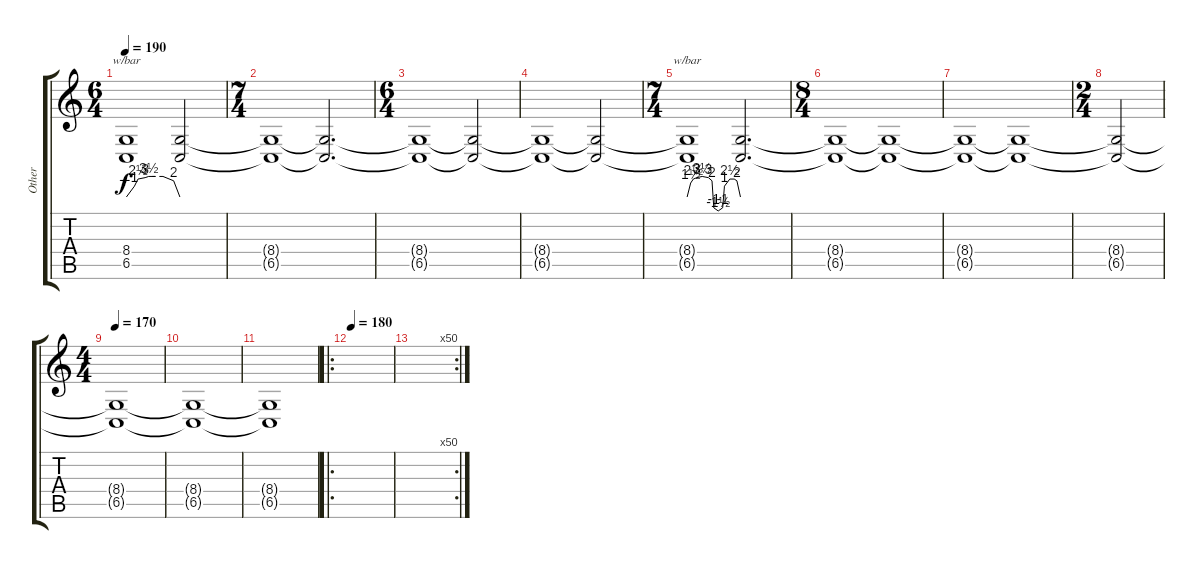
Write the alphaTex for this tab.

\track ("Other" "Other") {instrument helicopter}
\staff {score tabs}
\tuning (Db4 Ab3 E3 B2 Gb2 Db2) {hide}
\ts (6 4)
\tempo 190
\clef g2
\ks c
(8.4{t} 6.5{t}).1{tbe (custom default 0 0 9 4 13 10 21 12 25 14 32 14 41 14 53 8 60 0) dy f} (8.4{t} 6.5{t}).2 |
\ts (7 4)
(8.4{t} 6.5{t}).1 (8.4{t} 6.5{t}).2{d} |
\ts (6 4)
(8.4{t} 6.5{t}).1 (8.4{t} 6.5{t}).2 |
(8.4{t} 6.5{t}).1 (8.4{t} 6.5{t}).2 |
\ts (7 4)
(8.4{t} 6.5{t}).1{tbe (custom default 0 0 4 6 7 10 11 12 17 14 24 12 28 8 30 -4 35 -6 40 -4 42 4 48 10 53 10 56 8 60 0)} (8.4{t} 6.5{t}).2{d} |
\ts (8 4)
(8.4{t} 6.5{t}).1 (8.4{t} 6.5{t}).1 |
(8.4{t} 6.5{t}).1 (8.4{t} 6.5{t}).1 |
\ts (2 4)
(8.4{t} 6.5{t}).2 |
\ts (4 4)
\tempo 170
(8.4{t} 6.5{t}).1 |
(8.4{t} 6.5{t}).1 |
(8.4{t} 6.5{t}).1 |
\ro
\tempo 180
|
\rc 50
